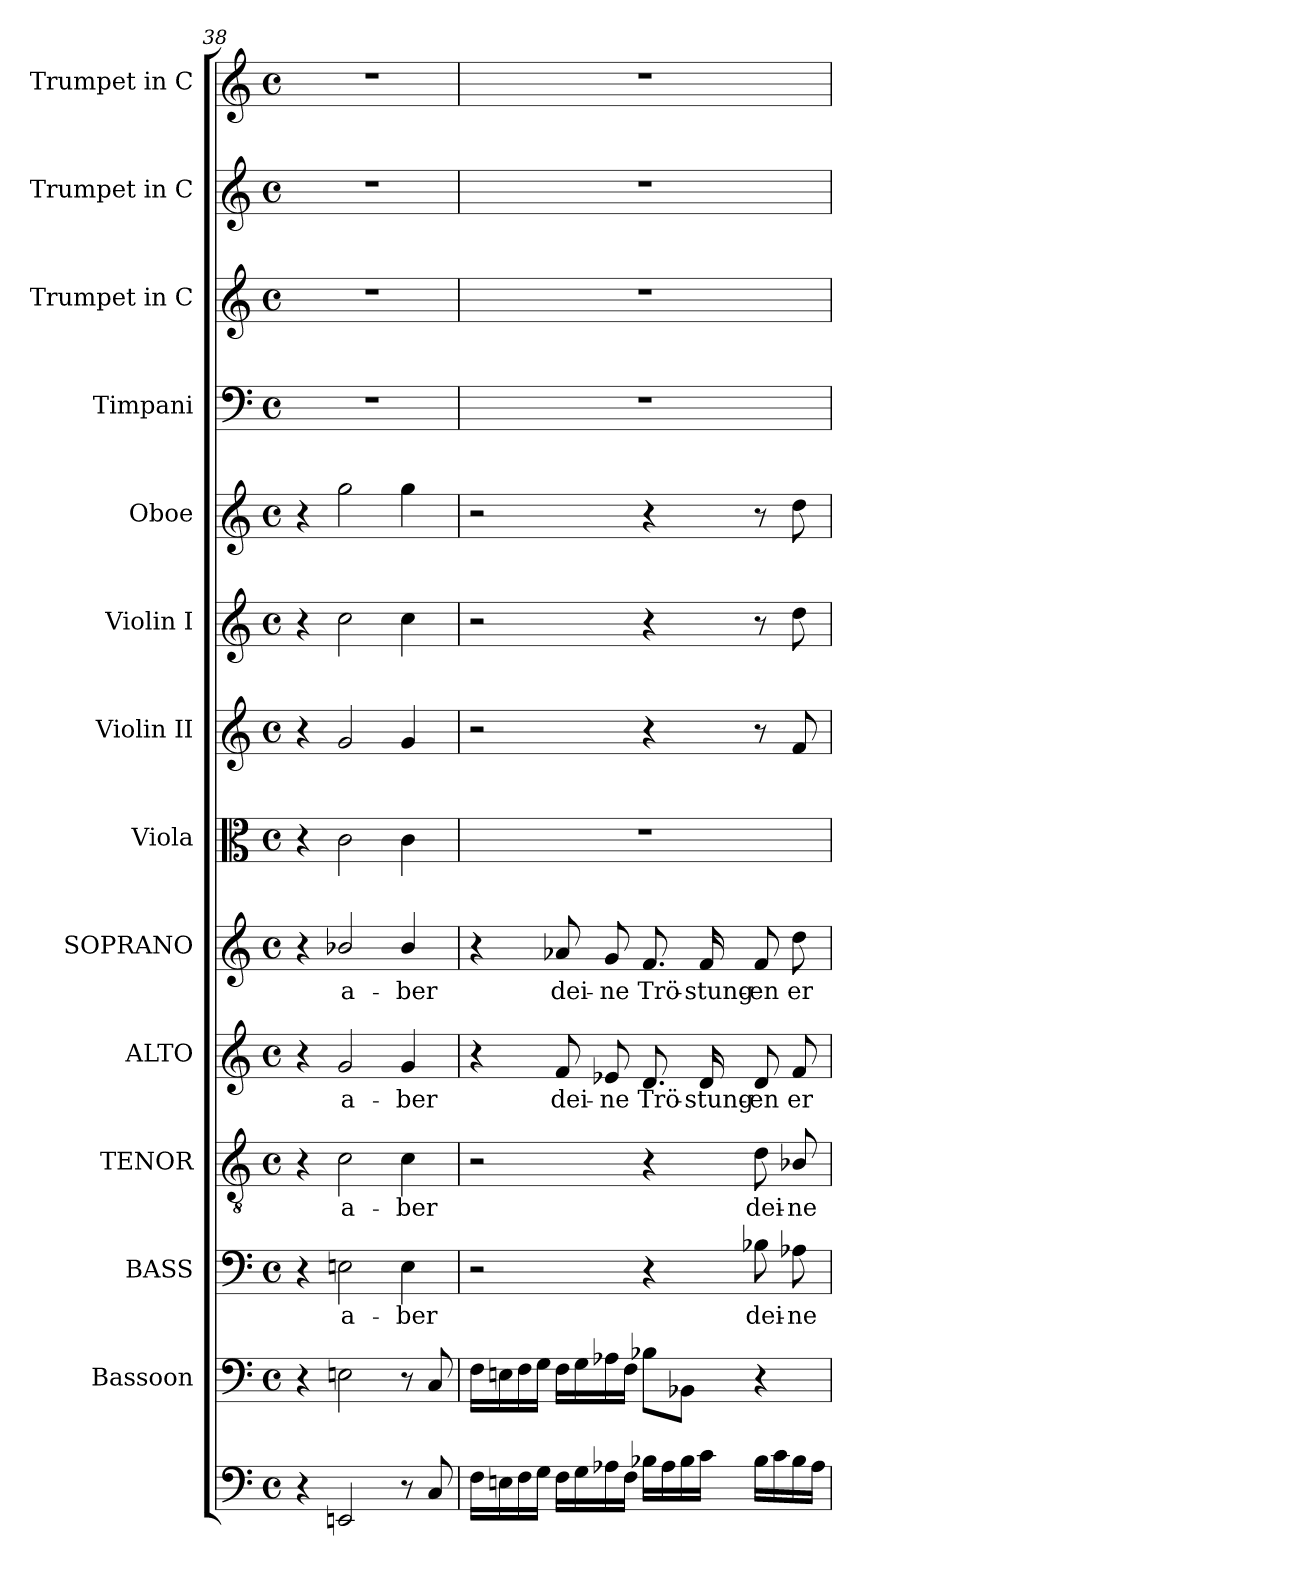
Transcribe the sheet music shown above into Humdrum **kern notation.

**kern	**kern	**kern	**text	**kern	**text	**kern	**text	**kern	**text	**kern	**kern	**kern	**kern	**kern	**kern	**kern	**kern
*part14	*part13	*part12	*part12	*part11	*part11	*part10	*part10	*part9	*part9	*part8	*part7	*part6	*part5	*part4	*part3	*part2	*part1
*staff14	*staff13	*staff12	*staff12	*staff11	*staff11	*staff10	*staff10	*staff9	*staff9	*staff8	*staff7	*staff6	*staff5	*staff4	*staff3	*staff2	*staff1
*	*I"Bassoon	*I"BASS	*	*I"TENOR	*	*I"ALTO	*	*I"SOPRANO	*	*I"Viola	*I"Violin II	*I"Violin I	*I"Oboe	*I"Timpani	*I"Trumpet in C	*I"Trumpet in C	*I"Trumpet in C
*	*	*	*	*	*	*I'Alto	*	*I'Soprano	*	*I'Viola	*I'Violin II	*I'Violin I	*I'Oboe	*I'Timp.	*	*	*
!!LO:PB:g=z
*clefF4	*clefF4	*clefF4	*	*clefGv2	*	*clefG2	*	*clefG2	*	*clefC3	*clefG2	*clefG2	*clefG2	*clefF4	*clefG2	*clefG2	*clefG2
*	*	*	*	*ITrd7c12	*	*	*	*	*	*	*	*	*	*	*	*	*
*k[]	*k[]	*k[]	*	*k[]	*	*k[]	*	*k[]	*	*k[]	*k[]	*k[]	*k[]	*k[]	*k[]	*k[]	*k[]
*C:	*C:	*C:	*	*C:	*	*C:	*	*C:	*	*C:	*C:	*C:	*C:	*C:	*C:	*C:	*C:
*M4/4	*M4/4	*M4/4	*	*M4/4	*	*M4/4	*	*M4/4	*	*M4/4	*M4/4	*M4/4	*M4/4	*M4/4	*M4/4	*M4/4	*M4/4
*met(c)	*met(c)	*met(c)	*	*met(c)	*	*met(c)	*	*met(c)	*	*met(c)	*met(c)	*met(c)	*met(c)	*met(c)	*met(c)	*met(c)	*met(c)
=38	=38	=38	=38	=38	=38	=38	=38	=38	=38	=38	=38	=38	=38	=38	=38	=38	=38
4r	4r	4r	.	4r	.	4r	.	4r	.	4r	4r	4r	4r	1r	1r	1r	1r
!	!	!	!LO:LY:b:color=#000000	!	!	!	!	!	!	!	!	!	!	!	!	!	!
!	!	!	!	!	!LO:LY:b:color=#000000	!	!	!	!	!	!	!	!	!	!	!	!
!	!	!	!	!	!	!	!LO:LY:b:color=#000000	!	!	!	!	!	!	!	!	!	!
!	!	!	!	!	!	!	!	!	!LO:LY:b:color=#000000	!	!	!	!	!	!	!	!
2EEni/	2Eni\	2Eni\	a-	2Ci\	a-	2gi/	a-	2b-Xi/	a-	2ci\	2gi/	2cci\	2ggi\	.	.	.	.
!	!	!	!LO:LY:b:color=#000000	!	!	!	!	!	!	!	!	!	!	!	!	!	!
!	!	!	!	!	!LO:LY:b:color=#000000	!	!	!	!	!	!	!	!	!	!	!	!
!	!	!	!	!	!	!	!LO:LY:b:color=#000000	!	!	!	!	!	!	!	!	!	!
!	!	!	!	!	!	!	!	!	!LO:LY:b:color=#000000	!	!	!	!	!	!	!	!
8r	8r	4Ei\	-ber	4Ci\	-ber	4gi/	-ber	4b-i/	-ber	4ci\	4gi/	4cci\	4ggi\	.	.	.	.
8Ci/	8Ci/	.	.	.	.	.	.	.	.	.	.	.	.	.	.	.	.
=39	=39	=39	=39	=39	=39	=39	=39	=39	=39	=39	=39	=39	=39	=39	=39	=39	=39
16Fi\LL	16Fi\LL	2r	.	2r	.	4r	.	4r	.	1r	2r	2r	2r	1r	1r	1r	1r
16Eni\	16Eni\	.	.	.	.	.	.	.	.	.	.	.	.	.	.	.	.
16Fi\	16Fi\	.	.	.	.	.	.	.	.	.	.	.	.	.	.	.	.
16Gi\JJ	16Gi\JJ	.	.	.	.	.	.	.	.	.	.	.	.	.	.	.	.
!	!	!	!	!	!	!	!LO:LY:b:color=#000000	!	!	!	!	!	!	!	!	!	!
!	!	!	!	!	!	!	!	!	!LO:LY:b:color=#000000	!	!	!	!	!	!	!	!
16Fi\LL	16Fi\LL	.	.	.	.	8fi/	dei-	8a-Xi/	dei-	.	.	.	.	.	.	.	.
16Gi\	16Gi\	.	.	.	.	.	.	.	.	.	.	.	.	.	.	.	.
!	!	!	!	!	!	!	!LO:LY:b:color=#000000	!	!	!	!	!	!	!	!	!	!
!	!	!	!	!	!	!	!	!	!LO:LY:b:color=#000000	!	!	!	!	!	!	!	!
16A-Xi\	16A-Xi\	.	.	.	.	8e-i/	-ne	8gi/	-ne	.	.	.	.	.	.	.	.
16Fi\JJ	16Fi\JJ	.	.	.	.	.	.	.	.	.	.	.	.	.	.	.	.
!	!	!	!	!	!	!	!LO:LY:b:color=#000000	!	!	!	!	!	!	!	!	!	!
!	!	!	!	!	!	!	!	!	!LO:LY:b:color=#000000	!	!	!	!	!	!	!	!
16B-i\LL	8B-i\L	4r	.	4r	.	8.di/	Trö-	8.fi/	Trö-	.	4r	4r	4r	.	.	.	.
16A-i\	.	.	.	.	.	.	.	.	.	.	.	.	.	.	.	.	.
16B-i\	8BB-i\J	.	.	.	.	.	.	.	.	.	.	.	.	.	.	.	.
!	!	!	!	!	!	!	!LO:LY:b:color=#000000	!	!	!	!	!	!	!	!	!	!
!	!	!	!	!	!	!	!	!	!LO:LY:b:color=#000000	!	!	!	!	!	!	!	!
16ci\JJ	.	.	.	.	.	16di/	-stung-	16fi/	-stung-	.	.	.	.	.	.	.	.
!	!	!	!LO:LY:b:color=#000000	!	!	!	!	!	!	!	!	!	!	!	!	!	!
!	!	!	!	!	!LO:LY:b:color=#000000	!	!	!	!	!	!	!	!	!	!	!	!
!	!	!	!	!	!	!	!LO:LY:b:color=#000000	!	!	!	!	!	!	!	!	!	!
!	!	!	!	!	!	!	!	!	!LO:LY:b:color=#000000	!	!	!	!	!	!	!	!
16B-i\LL	4r	8B-i\	dei-	8Di\	dei-	8di/	-en	8fi/	-en	.	8r	8r	8r	.	.	.	.
16ci\	.	.	.	.	.	.	.	.	.	.	.	.	.	.	.	.	.
!	!	!	!LO:LY:b:color=#000000	!	!	!	!	!	!	!	!	!	!	!	!	!	!
!	!	!	!	!	!LO:LY:b:color=#000000	!	!	!	!	!	!	!	!	!	!	!	!
!	!	!	!	!	!	!	!LO:LY:b:color=#000000	!	!	!	!	!	!	!	!	!	!
!	!	!	!	!	!	!	!	!	!LO:LY:b:color=#000000	!	!	!	!	!	!	!	!
16B-i\	.	8A-Xi\	-ne	8BB-i/	-ne	8fi/	er-	8ddi\	er-	.	8fi/	8ddi\	8ddi\	.	.	.	.
16A-i\JJ	.	.	.	.	.	.	.	.	.	.	.	.	.	.	.	.	.
=	=	=	=	=	=	=	=	=	=	=	=	=	=	=	=	=	=
*-	*-	*-	*-	*-	*-	*-	*-	*-	*-	*-	*-	*-	*-	*-	*-	*-	*-
